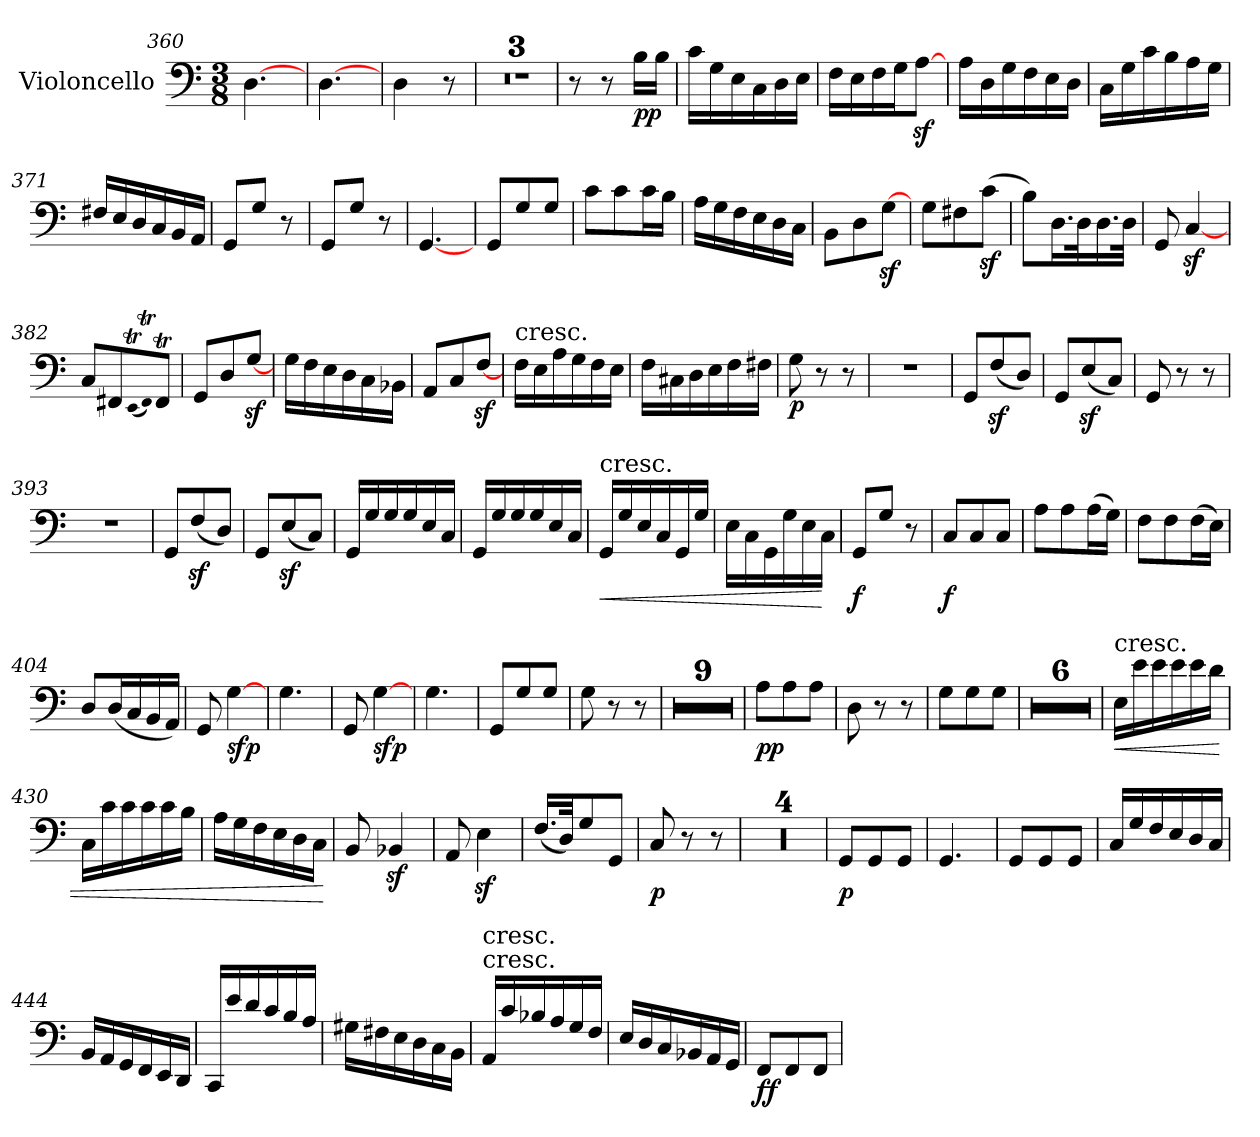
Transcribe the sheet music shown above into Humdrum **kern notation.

**kern	**dynam
*part1	*part1
*staff1	*staff1
*I"Violoncello	*
*I'Vc	*
*clefF4	*
*k[]	*
*C:	*
*M3/8	*
=360	=360
[4.D	.
=361	=361
[4.D	.
=362	=362
4D	.
8r	.
=363	=363
4.r	.
=364	=364
4.r	.
=365	=365
4.r	.
=366	=366
8r	.
8r	.
16B\LL	pp
16B\JJ	.
=367	=367
16c\LL	.
16G\	.
16E\	.
16C\	.
16D\	.
16E\JJ	.
=368	=368
16F\LL	.
16E\	.
16F\	.
16G\J	.
[8Az\J	.
=369	=369
16A\LL	.
16D\	.
16G\	.
16F\	.
16E\	.
16D\JJ	.
=370	=370
16C\LL	.
16G\	.
16c\	.
16B\	.
16A\	.
16G\JJ	.
=371	=371
16F#X/LL	.
16E/	.
16D/	.
16C/	.
16BB/	.
16AA/JJ	.
=372	=372
8GG/L	.
8G/J	.
8r	.
=373	=373
8GG/L	.
8G/J	.
8r	.
=374	=374
[4.GG	.
=375	=375
8GG/L	.
8G/	.
8G/J	.
=376	=376
8c\L	.
8c\	.
16c\L	.
16B\JJ	.
=377	=377
16A\LL	.
16G\	.
16F\	.
16E\	.
16D\	.
16C\JJ	.
=378	=378
8BB\L	.
8D\	.
[8Gz\J	.
=379	=379
8G\L	.
8F#X\	.
(8cz\J	.
=380	=380
8B\L)	.
16.D\L	.
32D\K	.
16.D\	.
32D\JJk	.
=381	=381
8GG	.
[4Cz	.
=382	=382
8C/L	.
8FF#X/	.
(qqEET	.
qqFF#t)	.
8FF#t/J	.
=383	=383
8GG/L	.
8D/	.
[8Gz/J	.
=384	=384
16G\LL	.
16F\	.
16E\	.
16D\	.
16C\	.
16BB-X\JJ	.
=385	=385
8AA/L	.
8C/	.
[8Fz/J	.
=386	=386
!LO:TX:a:t=cresc.	!
16F\LL	.
16E\	.
16A\	.
16G\	.
16F\	.
16E\JJ	.
=387	=387
16F\LL	.
16C#X\	.
16D\	.
16E\	.
16F\	.
16F#X\JJ	.
=388	=388
8G	p
8r	.
8r	.
=389	=389
4.r	.
=390	=390
8GG/L	.
(8Fz/	.
8D/J)	.
=391	=391
8GG/L	.
(8Ez/	.
8C/J)	.
=392	=392
8GG	.
8r	.
8r	.
=393	=393
4.r	.
=394	=394
8GG/L	.
(8Fz/	.
8D/J)	.
=395	=395
8GG/L	.
(8Ez/	.
8C/J)	.
=396	=396
16GG/LL	.
16G/	.
16G/	.
16G/	.
16E/	.
16C/JJ	.
=397	=397
16GG/LL	.
16G/	.
16G/	.
16G/	.
16E/	.
16C/JJ	.
=398	=398
!LO:TX:a:t=cresc.	!
!	!LO:HP:b
16GG/LL	<
16G/	.
16E/	.
16C/	.
16GG/	.
16G/JJ	.
=399	=399
16E\LL	.
16C\	.
16GG\	.
16G\	.
16E\	.
16C\JJ	[
=400	=400
8GG/L	f
8G/J	.
8r	.
=401	=401
8C/L	f
8C/	.
8C/J	.
=402	=402
8A\L	.
8A\	.
(16A\L	.
16G\JJ)	.
=403	=403
8F\L	.
8F\	.
(16F\L	.
16E\JJ)	.
=404	=404
8D/L	.
(16D/L	.
16C/	.
16BB/	.
16AA/JJ)	.
=405	=405
8GG	.
[4G	sfp
=406	=406
4.G	.
=407	=407
8GG	.
[4G	sfp
=408	=408
4.G	.
=409	=409
8GG/L	.
8G/	.
8G/J	.
=410	=410
8G	.
8r	.
8r	.
=411	=411
4.r	.
=412	=412
4.r	.
=413	=413
4.r	.
=414	=414
4.r	.
=415	=415
4.r	.
=416	=416
4.r	.
=417	=417
4.r	.
=418	=418
4.r	.
=419	=419
4.r	.
=420	=420
8A\L	pp
8A\	.
8A\J	.
=421	=421
8D	.
8r	.
8r	.
=422	=422
8G\L	.
8G\	.
8G\J	.
=423	=423
4.r	.
=424	=424
4.r	.
=425	=425
4.r	.
=426	=426
4.r	.
=427	=427
4.r	.
=428	=428
4.r	.
=429	=429
!LO:TX:a:t=cresc.	!
!	!LO:HP:b
16E\LL	<
16e\	.
16e\	.
16e\	.
16e\	.
16d\JJ	.
=430	=430
16C\LL	.
16c\	.
16c\	.
16c\	.
16c\	.
16B\JJ	.
=431	=431
16A\LL	.
16G\	.
16F\	.
16E\	.
16D\	.
16C\JJ	.
.	[
=432	=432
8BB	.
4BB-Xz	.
=433	=433
8AA	.
4Ez	.
=434	=434
(16.F/LL	.
32D/Jk)	.
8G/	.
8GG/J	.
=435	=435
8C	p
8r	.
8r	.
=436	=436
4.r	.
=437	=437
4.r	.
=438	=438
4.r	.
=439	=439
4.r	.
=440	=440
8GG/L	p
8GG/	.
8GG/J	.
=441	=441
4.GG	.
=442	=442
8GG/L	.
8GG/	.
8GG/J	.
=443	=443
16C/LL	.
16G/	.
16F/	.
16E/	.
16D/	.
16C/JJ	.
=444	=444
16BB/LL	.
16AA/	.
16GG/	.
16FF/	.
16EE/	.
16DD/JJ	.
=445	=445
16CC/LL	.
16e/	.
16d/	.
16c/	.
16B/	.
16A/JJ	.
=446	=446
16G#X\LL	.
16F#X\	.
16E\	.
16D\	.
16C\	.
16BB\JJ	.
=447	=447
!LO:TX:t=cresc.	!
!LO:TX:a:t=cresc.	!
16AA/LL	.
16c/	.
16B-X/	.
16A/	.
16G/	.
16F/JJ	.
=448	=448
16E/LL	.
16D/	.
16C/	.
16BB-X/	.
16AA/	.
16GG/JJ	.
=449	=449
8FF/L	ff
8FF/	.
8FF/J	.
=	=
*-	*-
